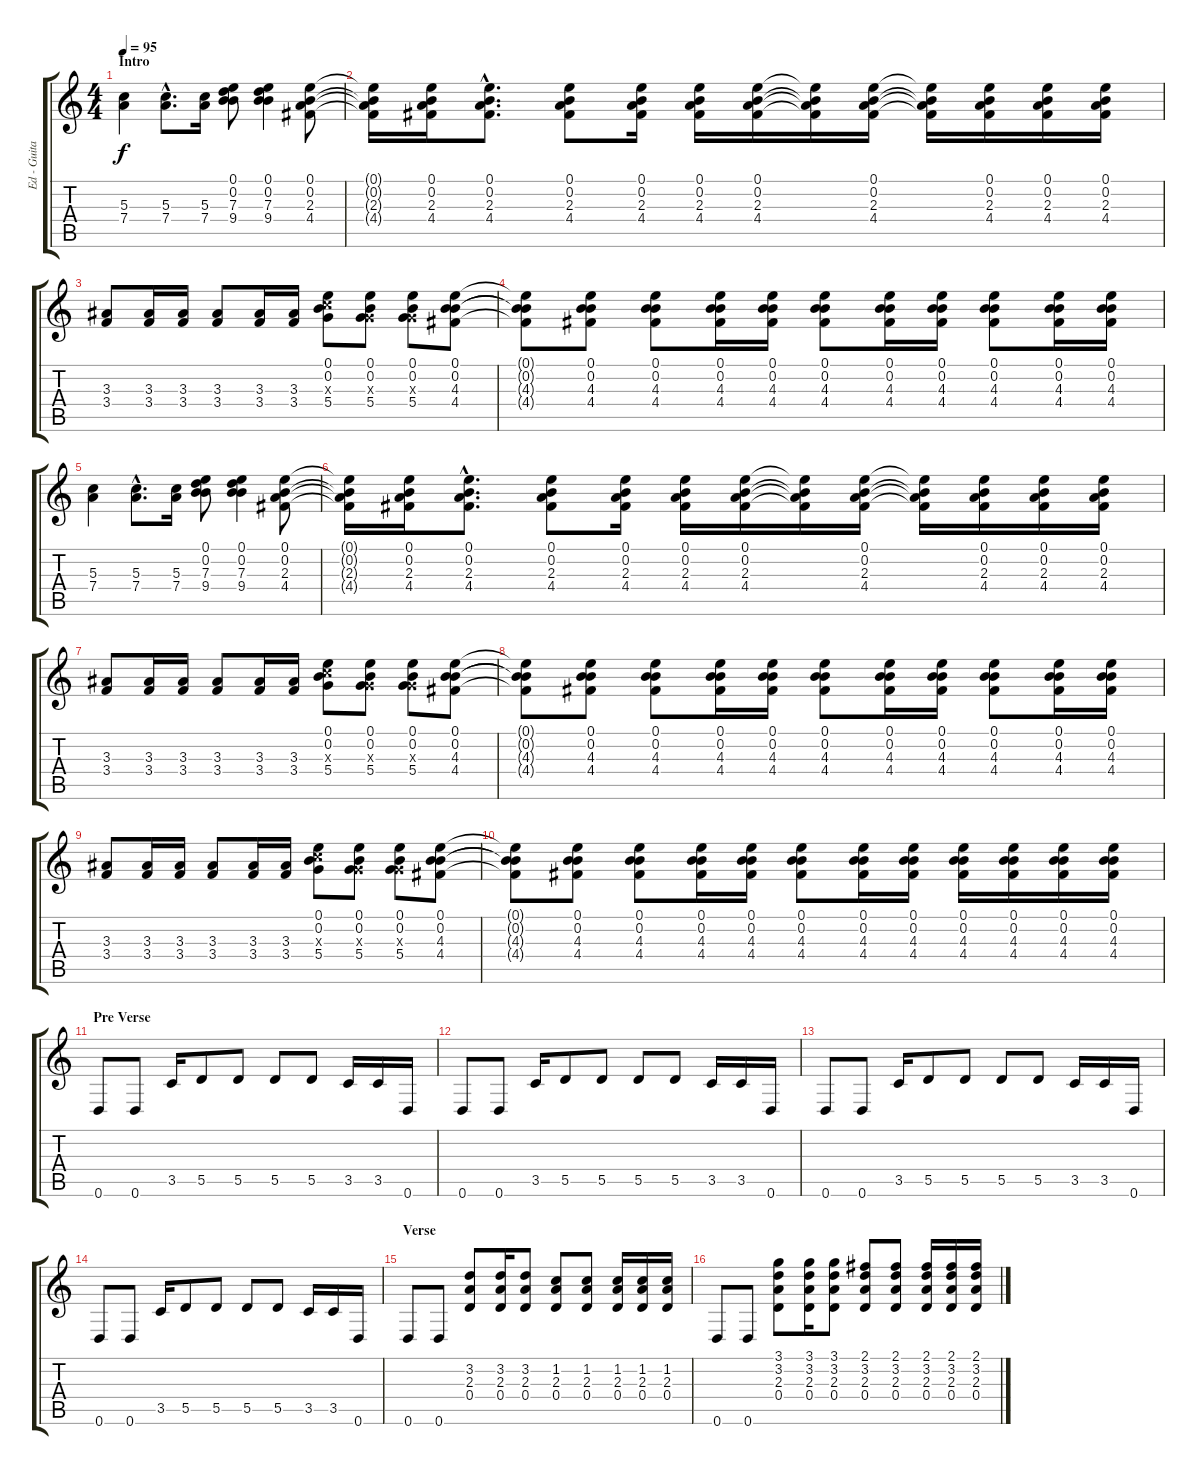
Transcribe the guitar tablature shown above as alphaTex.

\track ("Ed - Guitar" "Ed - Guita") {instrument overdrivenguitar}
\staff {score tabs}
\tuning (E4 B3 G3 D3 A2 D2) {hide}
\ts (4 4)
\section ("" "Intro")
\tempo 95
\clef g2
\ks c
(5.3 7.4).4{dy f instrument overdrivenguitar} (5.3{hac} 7.4{hac}).8{d} (5.3 7.4).16 (0.1 0.2 7.3 9.4).8 (0.1 0.2 7.3 9.4).4 (0.1 0.2 2.3 4.4).8 |
(0.1{t} 0.2{t} 2.3{t} 4.4{t}).16 (0.1 0.2 2.3 4.4).16 (0.1{hac} 0.2{hac} 2.3{hac} 4.4{hac}).8{d} (0.1 0.2 2.3 4.4).8 (0.1 0.2 2.3 4.4).16 (0.1 0.2 2.3 4.4).16 (0.1 0.2 2.3 4.4).16 (0.1{t} 0.2{t} 2.3{t} 4.4{t}).16 (0.1 0.2 2.3 4.4).16 (0.1{t} 0.2{t} 2.3{t} 4.4{t}).16 (0.1 0.2 2.3 4.4).16 (0.1 0.2 2.3 4.4).16 (0.1 0.2 2.3 4.4).16 |
(3.3 3.4).8 (3.3 3.4).16 (3.3 3.4).16 (3.3 3.4).8 (3.3 3.4).16 (3.3 3.4).16 (0.1 0.2 5.3{x} 5.4).8 (0.1 0.2 0.3{x} 5.4).8 (0.1 0.2 0.3{x} 5.4).8 (0.1 0.2 4.3 4.4).8 |
(0.1{t} 0.2{t} 4.3{t} 4.4{t}).8 (0.1 0.2 4.3 4.4).8 (0.1 0.2 4.3 4.4).8 (0.1 0.2 4.3 4.4).16 (0.1 0.2 4.3 4.4).16 (0.1 0.2 4.3 4.4).8 (0.1 0.2 4.3 4.4).16 (0.1 0.2 4.3 4.4).16 (0.1 0.2 4.3 4.4).8 (0.1 0.2 4.3 4.4).16 (0.1 0.2 4.3 4.4).16 |
(5.3 7.4).4 (5.3{hac} 7.4{hac}).8{d} (5.3 7.4).16 (0.1 0.2 7.3 9.4).8 (0.1 0.2 7.3 9.4).4 (0.1 0.2 2.3 4.4).8 |
(0.1{t} 0.2{t} 2.3{t} 4.4{t}).16 (0.1 0.2 2.3 4.4).16 (0.1{hac} 0.2{hac} 2.3{hac} 4.4{hac}).8{d} (0.1 0.2 2.3 4.4).8 (0.1 0.2 2.3 4.4).16 (0.1 0.2 2.3 4.4).16 (0.1 0.2 2.3 4.4).16 (0.1{t} 0.2{t} 2.3{t} 4.4{t}).16 (0.1 0.2 2.3 4.4).16 (0.1{t} 0.2{t} 2.3{t} 4.4{t}).16 (0.1 0.2 2.3 4.4).16 (0.1 0.2 2.3 4.4).16 (0.1 0.2 2.3 4.4).16 |
(3.3 3.4).8 (3.3 3.4).16 (3.3 3.4).16 (3.3 3.4).8 (3.3 3.4).16 (3.3 3.4).16 (0.1 0.2 5.3{x} 5.4).8 (0.1 0.2 0.3{x} 5.4).8 (0.1 0.2 0.3{x} 5.4).8 (0.1 0.2 4.3 4.4).8 |
(0.1{t} 0.2{t} 4.3{t} 4.4{t}).8 (0.1 0.2 4.3 4.4).8 (0.1 0.2 4.3 4.4).8 (0.1 0.2 4.3 4.4).16 (0.1 0.2 4.3 4.4).16 (0.1 0.2 4.3 4.4).8 (0.1 0.2 4.3 4.4).16 (0.1 0.2 4.3 4.4).16 (0.1 0.2 4.3 4.4).8 (0.1 0.2 4.3 4.4).16 (0.1 0.2 4.3 4.4).16 |
(3.3 3.4).8 (3.3 3.4).16 (3.3 3.4).16 (3.3 3.4).8 (3.3 3.4).16 (3.3 3.4).16 (0.1 0.2 5.3{x} 5.4).8 (0.1 0.2 0.3{x} 5.4).8 (0.1 0.2 0.3{x} 5.4).8 (0.1 0.2 4.3 4.4).8 |
(0.1{t} 0.2{t} 4.3{t} 4.4{t}).8 (0.1 0.2 4.3 4.4).8 (0.1 0.2 4.3 4.4).8 (0.1 0.2 4.3 4.4).16 (0.1 0.2 4.3 4.4).16 (0.1 0.2 4.3 4.4).8 (0.1 0.2 4.3 4.4).16 (0.1 0.2 4.3 4.4).16 (0.1 0.2 4.3 4.4).16 (0.1 0.2 4.3 4.4).16 (0.1 0.2 4.3 4.4).16 (0.1 0.2 4.3 4.4).16 |
\section ("" "Pre Verse")
0.6.8 0.6.8 3.5.16 5.5.8 5.5.8 5.5.8 5.5.8 3.5.16 3.5.16 0.6.16 |
0.6.8 0.6.8 3.5.16 5.5.8 5.5.8 5.5.8 5.5.8 3.5.16 3.5.16 0.6.16 |
0.6.8 0.6.8 3.5.16 5.5.8 5.5.8 5.5.8 5.5.8 3.5.16 3.5.16 0.6.16 |
0.6.8 0.6.8 3.5.16 5.5.8 5.5.8 5.5.8 5.5.8 3.5.16 3.5.16 0.6.16 |
\section ("" "Verse")
0.6.8 0.6.8 (3.2 2.3 0.4).8 (3.2 2.3 0.4).16 (3.2 2.3 0.4).8 (1.2 2.3 0.4).8 (1.2 2.3 0.4).8 (1.2 2.3 0.4).16 (1.2 2.3 0.4).16 (1.2 2.3 0.4).16 |
0.6.8 0.6.8 (3.1 3.2 2.3 0.4).8 (3.1 3.2 2.3 0.4).16 (3.1 3.2 2.3 0.4).8 (2.1 3.2 2.3 0.4).8 (2.1 3.2 2.3 0.4).8 (2.1 3.2 2.3 0.4).16 (2.1 3.2 2.3 0.4).16 (2.1 3.2 2.3 0.4).16
